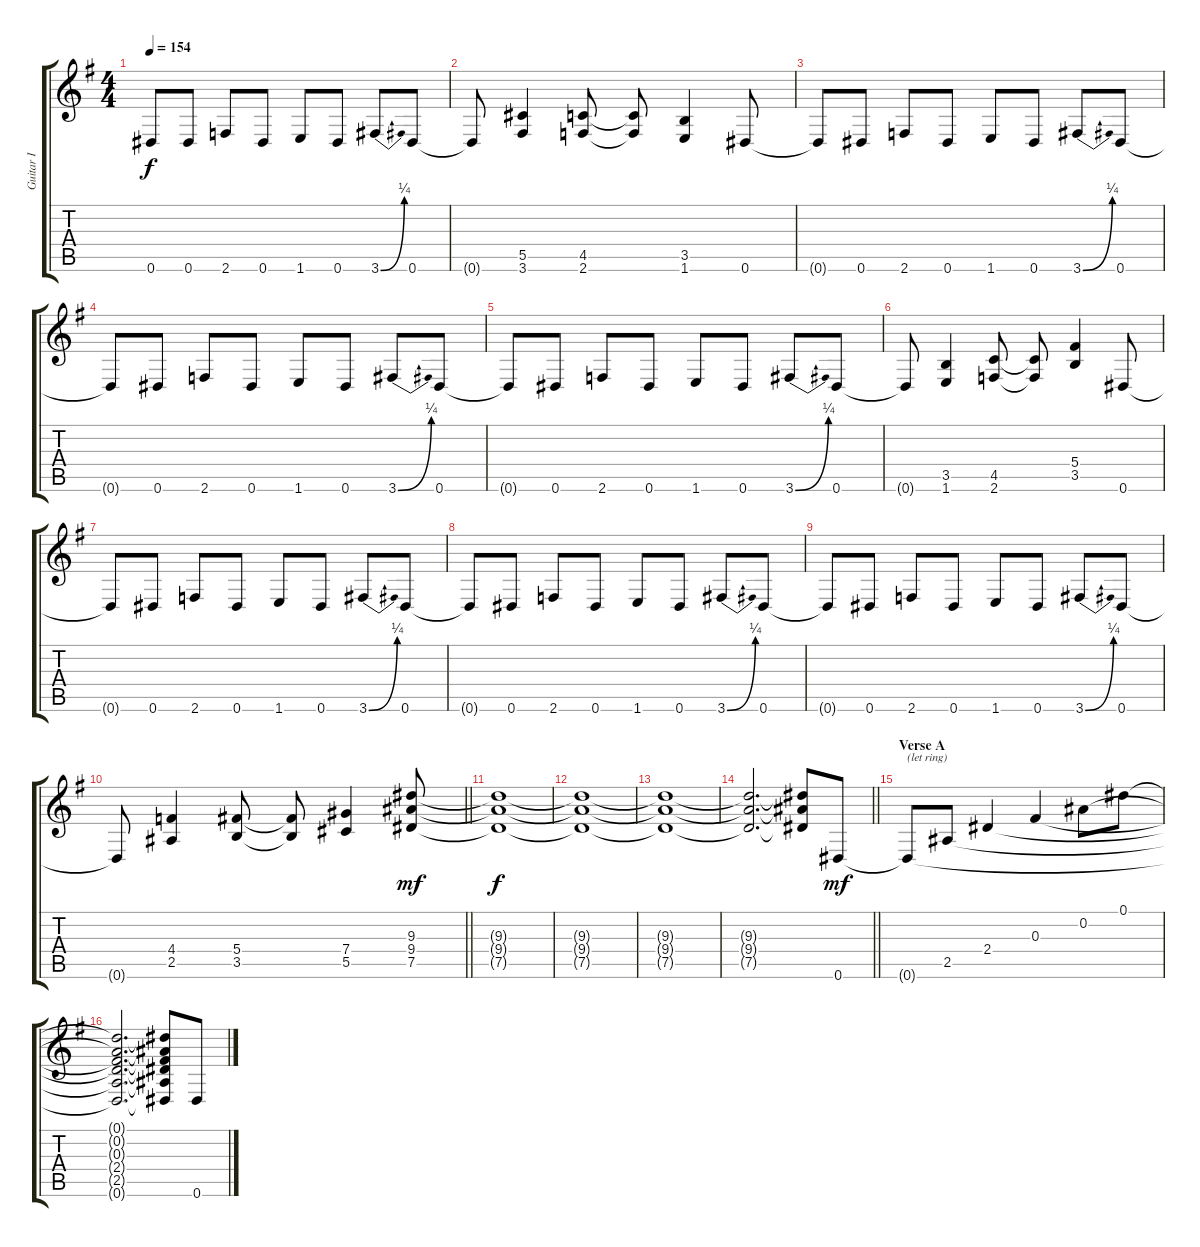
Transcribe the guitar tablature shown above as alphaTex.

\track ("Guitar I" "Guitar I") {instrument distortionguitar}
\staff {score tabs}
\tuning (Eb4 Bb3 Gb3 Db3 Ab2 Eb2) {hide}
\ts (4 4)
\tempo 154
\clef g2
\ks eminor
0.6{t}.8{dy f} 0.6.8 2.6.8 0.6.8 1.6.8 0.6.8 3.6{be (bend 0 0 60 1)}.8 0.6.8 |
0.6{t}.8 (5.5 3.6).4 (4.5 2.6).8 (4.5{t} 2.6{t}).8 (3.5 1.6).4 0.6.8 |
0.6{t}.8 0.6.8 2.6.8 0.6.8 1.6.8 0.6.8 3.6{be (bend 0 0 60 1)}.8 0.6.8 |
0.6{t}.8 0.6.8 2.6.8 0.6.8 1.6.8 0.6.8 3.6{be (bend 0 0 60 1)}.8 0.6.8 |
0.6{t}.8 0.6.8 2.6.8 0.6.8 1.6.8 0.6.8 3.6{be (bend 0 0 60 1)}.8 0.6.8 |
0.6{t}.8 (3.5 1.6).4 (4.5 2.6).8 (4.5{t} 2.6{t}).8 (5.4 3.5).4 0.6.8 |
0.6{t}.8 0.6.8 2.6.8 0.6.8 1.6.8 0.6.8 3.6{be (bend 0 0 60 1)}.8 0.6.8 |
0.6{t}.8 0.6.8 2.6.8 0.6.8 1.6.8 0.6.8 3.6{be (bend 0 0 60 1)}.8 0.6.8 |
0.6{t}.8 0.6.8 2.6.8 0.6.8 1.6.8 0.6.8 3.6{be (bend 0 0 60 1)}.8 0.6.8 |
\barLineRight lightlight
0.6{t}.8 (4.4 2.5).4 (5.4 3.5).8 (5.4{t} 3.5{t}).8 (7.4 5.5).4 (9.3 9.4 7.5).8{dy mf} |
\section ("" "")
(9.3{t} 9.4{t} 7.5{t}).1{dy f} |
(9.3{t} 9.4{t} 7.5{t}).1 |
(9.3{t} 9.4{t} 7.5{t}).1 |
\barLineRight lightlight
(9.3{t} 9.4{t} 7.5{t}).2{d} (9.3{t} 9.4{t} 7.5{t}).8 0.6.8{dy mf} |
\section ("" "Verse A")
0.6{t}.8{txt "(let ring)"} 2.5.8 2.4.4 0.3.4 0.2.8 0.1.8 |
(0.1{t} 0.2{t} 0.3{t} 2.4{t} 2.5{t} 0.6{t}).2{d} (0.1{t} 0.2{t} 0.3{t} 2.4{t} 2.5{t} 0.6{t}).8 0.6.8
